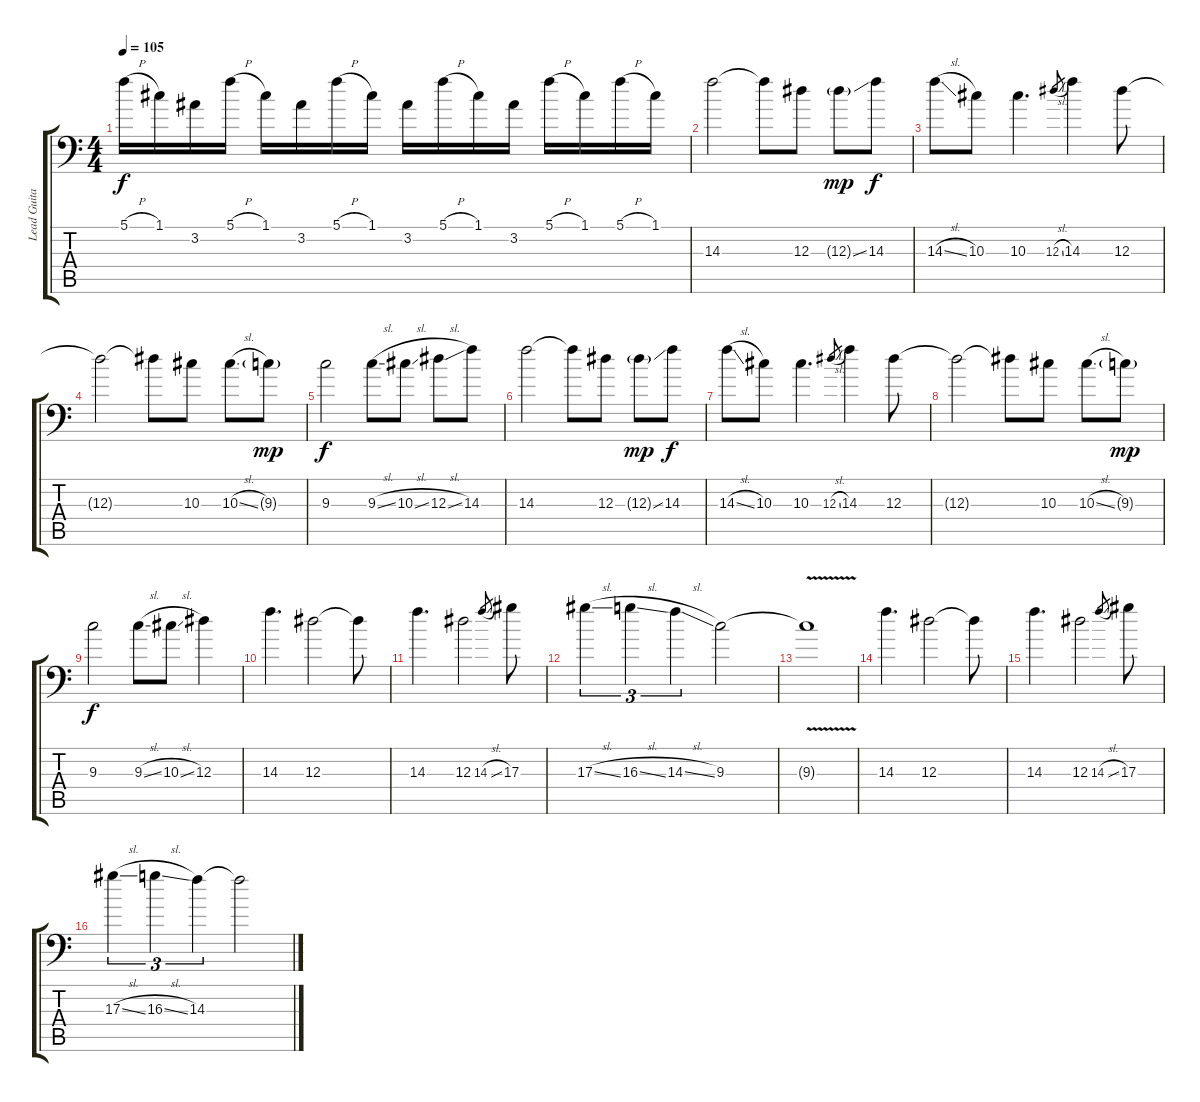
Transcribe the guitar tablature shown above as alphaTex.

\track ("Lead Guitar 2" "Lead Guita") {instrument overdrivenguitar}
\staff {score tabs}
\tuning (C4 G3 Eb3 Bb2 F2 Bb1) {hide}
\ts (4 4)
\tempo 105
\clef f4
\ks c
5.1{h}.16{dy f} 1.1.16 3.2.16 5.1{h}.16 1.1.16 3.2.16 5.1{h}.16 1.1.16 3.2.16 5.1{h}.16 1.1.16 3.2.16 5.1{h}.16 1.1.16 5.1{h}.16 1.1.16 |
14.3.2{volume 15 instrument distortionguitar} 14.3{t}.8 12.3.8 12.3{ss g}.8{dy mp} 14.3.8{dy f} |
14.3{sl}.8 10.3.8 10.3.4{d} 12.3{sl}.8{gr} 14.3.4 12.3.8 |
12.3{t}.2 12.3{t}.8 10.3.8 10.3{sl}.8 9.3{g}.8{dy mp} |
9.3.2{dy f} 9.3{sl}.8 10.3{sl}.8 12.3{sl}.8 14.3.8 |
14.3.2 14.3{t}.8 12.3.8 12.3{ss g}.8{dy mp} 14.3.8{dy f} |
14.3{sl}.8 10.3.8 10.3.4{d} 12.3{sl}.8{gr} 14.3.4 12.3.8 |
12.3{t}.2 12.3{t}.8 10.3.8 10.3{sl}.8 9.3{g}.8{dy mp} |
9.3.2{dy f} 9.3{sl}.8 10.3{sl}.8 12.3.4 |
14.3.4{d} 12.3.2 12.3{t}.8 |
14.3.4{d} 12.3.2 14.3{sl}.8{gr} 17.3.8 |
17.3{sl}.4{tu (3 2)} 16.3{sl}.4{tu (3 2)} 14.3{sl}.4{tu (3 2)} 9.3.2 |
9.3{v t}.1 |
14.3.4{d} 12.3.2 12.3{t}.8 |
14.3.4{d} 12.3.2 14.3{sl}.8{gr} 17.3.8 |
17.3{sl}.4{tu (3 2)} 16.3{sl}.4{tu (3 2)} 14.3.4{tu (3 2)} 14.3{t}.2
